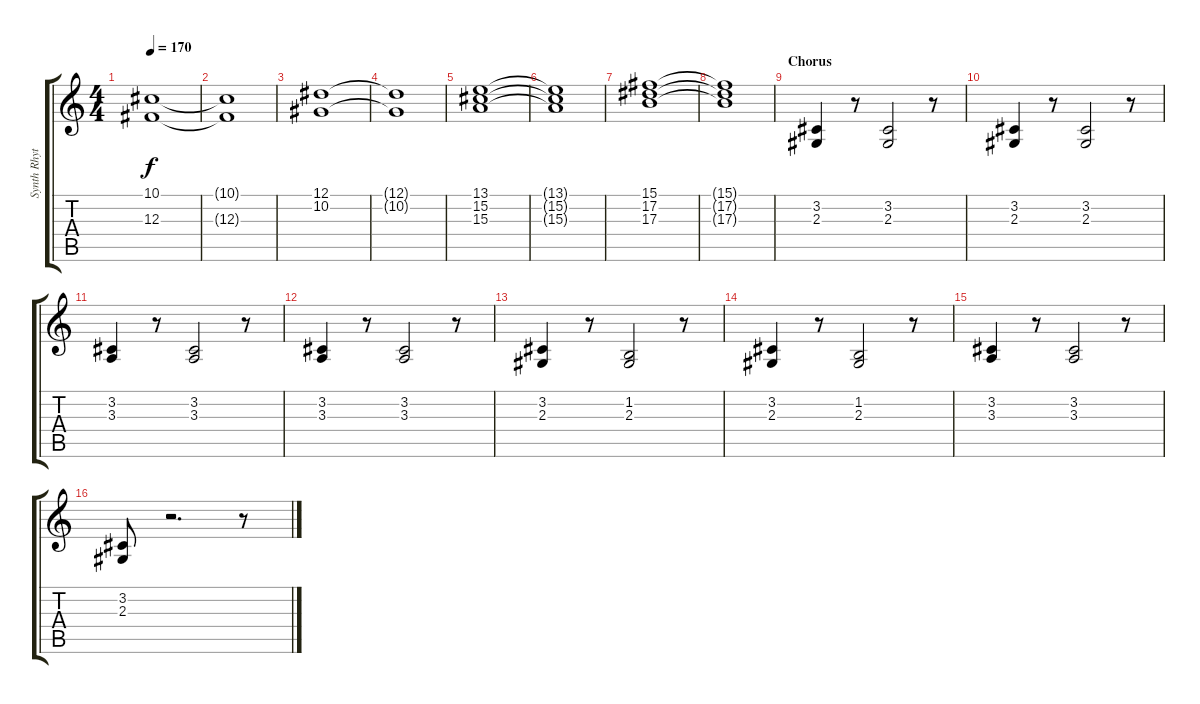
\track ("Synth Rhythm" "Synth Rhyt") {instrument harpsichord}
\staff {score tabs}
\tuning (Eb4 Bb3 Gb3 Db3 Ab2 Eb2) {hide}
\ts (4 4)
\tempo 170
\clef g2
\ks c
(10.1 12.3).1{dy f} |
(10.1{t} 12.3{t}).1 |
(12.1 10.2).1 |
(12.1{t} 10.2{t}).1 |
(13.1 15.2 15.3).1 |
(13.1{t} 15.2{t} 15.3{t}).1 |
(15.1 17.2 17.3).1 |
(15.1{t} 17.2{t} 17.3{t}).1 |
\section ("" "Chorus")
(3.2 2.3).4{volume 14 instrument harpsichord} r.8 (3.2 2.3).2 r.8 |
(3.2 2.3).4 r.8 (3.2 2.3).2 r.8 |
(3.2 3.3).4 r.8 (3.2 3.3).2 r.8 |
(3.2 3.3).4 r.8 (3.2 3.3).2 r.8 |
(3.2 2.3).4 r.8 (1.2 2.3).2 r.8 |
(3.2 2.3).4 r.8 (1.2 2.3).2 r.8 |
(3.2 3.3).4 r.8 (3.2 3.3).2 r.8 |
(3.2 2.3).8 r.2{d} r.8
